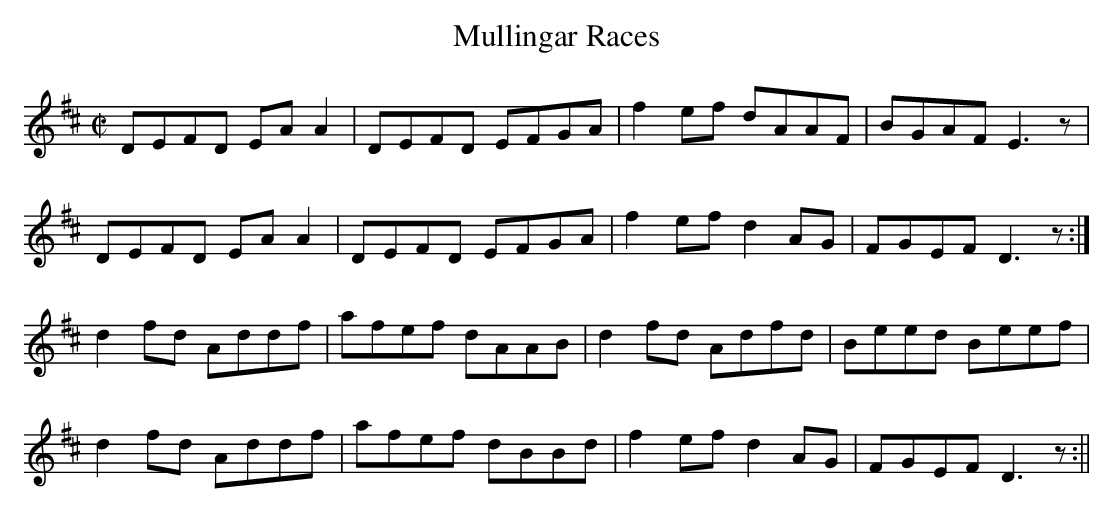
X:1
T: Mullingar Races
M: C|
L: 1/8
K: D
DEFD EAA2 | DEFD EFGA | f2ef dAAF | BGAF E3z |
DEFD EAA2 | DEFD EFGA | f2ef d2AG | FGEF D3z :|
d2fd Addf | afef dAAB | d2fd Adfd | Beed Beef |
d2fd Addf | afef dBBd | f2ef d2AG | FGEF D3z :||
